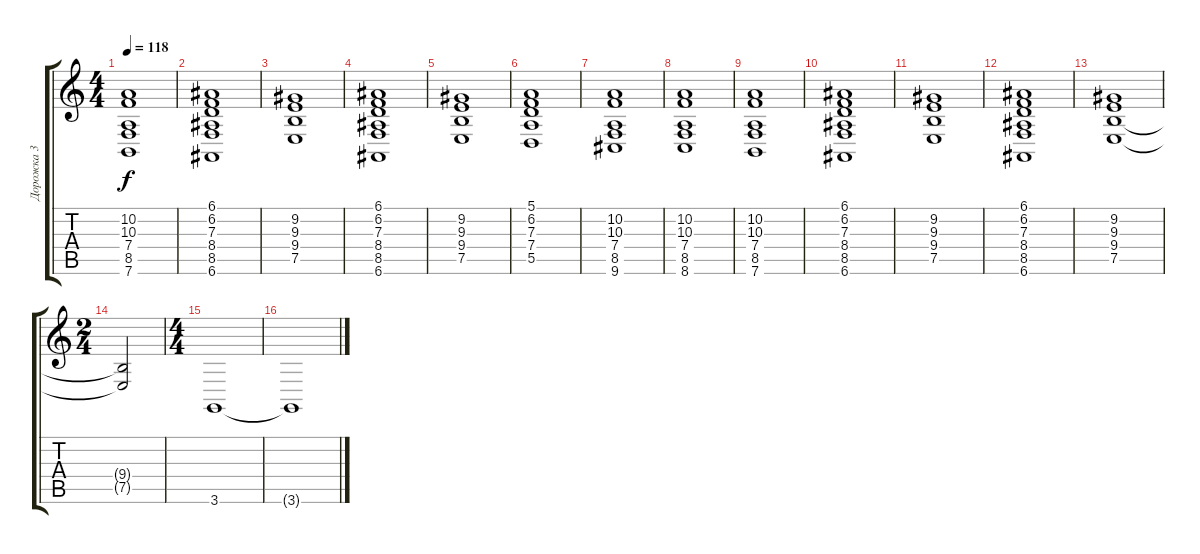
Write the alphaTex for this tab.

\track ("Дорожка 3" "Дорожка 3") {instrument pad2warm}
\staff {score tabs}
\tuning (E4 B3 G3 D3 A2 E2) {hide}
\ts (4 4)
\tempo 118
\clef g2
\ks c
(10.2 10.3 7.4 8.5 7.6).1{dy f} |
(6.1 6.2 7.3 8.4 8.5 6.6).1 |
(9.2 9.3 9.4 7.5).1 |
(6.1 6.2 7.3 8.4 8.5 6.6).1 |
(9.2 9.3 9.4 7.5).1 |
(5.1 6.2 7.3 7.4 5.5).1 |
(10.2 10.3 7.4 8.5 9.6).1 |
(10.2 10.3 7.4 8.5 8.6).1 |
(10.2 10.3 7.4 8.5 7.6).1 |
(6.1 6.2 7.3 8.4 8.5 6.6).1 |
(9.2 9.3 9.4 7.5).1 |
(6.1 6.2 7.3 8.4 8.5 6.6).1 |
(9.2 9.3 9.4 7.5).1 |
\ts (2 4)
(9.4{t} 7.5{t}).2 |
\ts (4 4)
3.6.1{volume 11} |
3.6{t}.1
